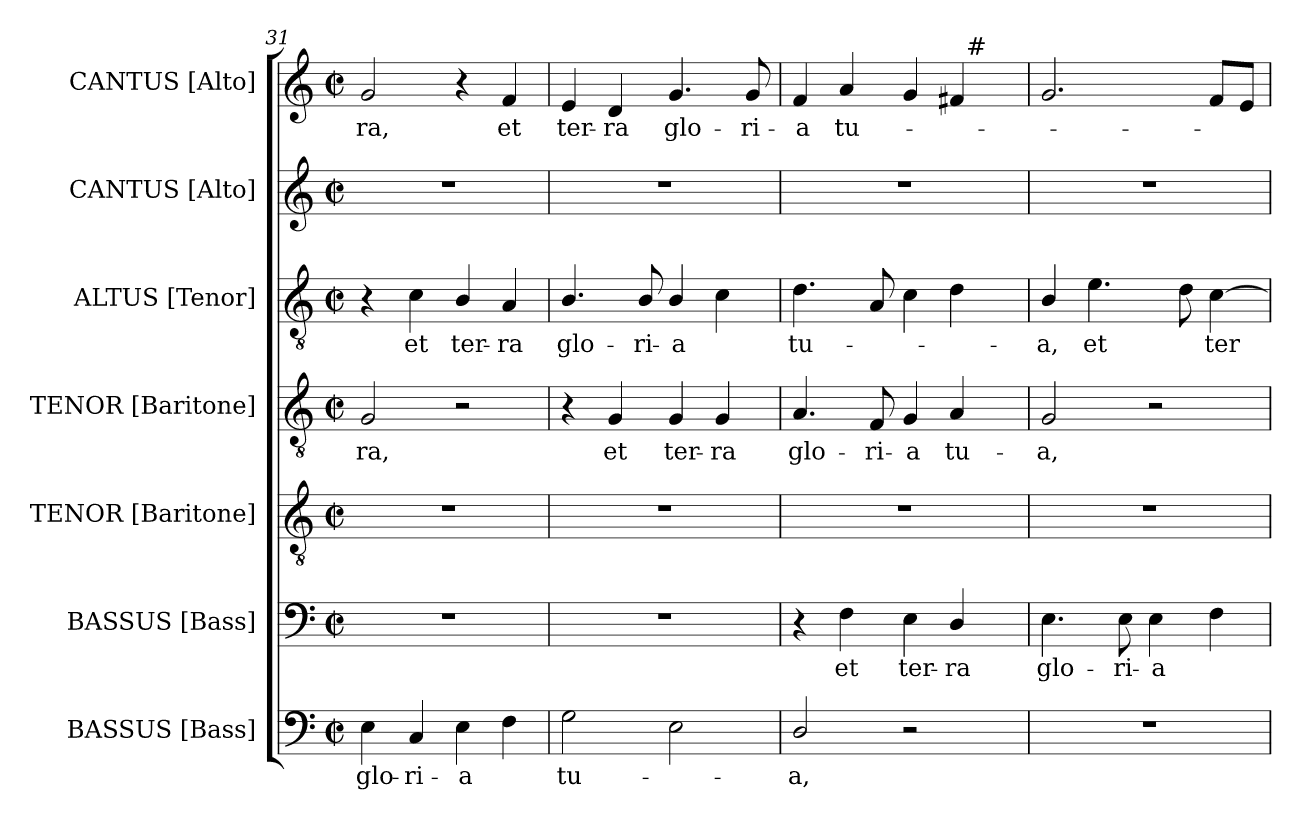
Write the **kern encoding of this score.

**kern	**text	**kern	**text	**kern	**kern	**text	**kern	**text	**kern	**kern	**text
*part7	*part7	*part6	*part6	*part5	*part4	*part4	*part3	*part3	*part2	*part1	*part1
*staff7	*staff7	*staff6	*staff6	*staff5	*staff4	*staff4	*staff3	*staff3	*staff2	*staff1	*staff1
*I"BASSUS [Bass]	*	*I"BASSUS [Bass]	*	*I"TENOR [Baritone]	*I"TENOR [Baritone]	*	*I"ALTUS [Tenor]	*	*I"CANTUS [Alto]	*I"CANTUS [Alto]	*
*I'B.	*	*I'B.	*	*I'Bar.	*I'Bar.	*	*I'T.	*	*I'A.	*I'A.	*
*clefF4	*	*clefF4	*	*clefGv2	*clefGv2	*	*clefGv2	*	*clefG2	*clefG2	*
*	*	*	*	*ITrd7c12	*ITrd7c12	*	*ITrd7c12	*	*	*	*
*k[]	*	*k[]	*	*k[]	*k[]	*	*k[]	*	*k[]	*k[]	*
*C:	*	*C:	*	*C:	*C:	*	*C:	*	*C:	*C:	*
*M2/2	*	*M2/2	*	*M2/2	*M2/2	*	*M2/2	*	*M2/2	*M2/2	*
*met(c|)	*	*met(c|)	*	*met(c|)	*met(c|)	*	*met(c|)	*	*met(c|)	*met(c|)	*
=31	=31	=31	=31	=31	=31	=31	=31	=31	=31	=31	=31
!	!LO:LY:b:color=#000000	!	!	!	!	!	!	!	!	!	!
!	!	!	!	!	!	!LO:LY:b:color=#000000	!	!	!	!	!
!	!	!	!	!	!	!	!	!	!	!	!LO:LY:b:color=#000000
4Ei\	glo-	1r	.	1r	2GGi/	-ra,	4r	.	1r	2gi/	-ra,
!	!LO:LY:b:color=#000000	!	!	!	!	!	!	!	!	!	!
!	!	!	!	!	!	!	!	!LO:LY:b:color=#000000	!	!	!
4Ci/	-ri-	.	.	.	.	.	4Ci\	et	.	.	.
!	!LO:LY:b:color=#000000	!	!	!	!	!	!	!	!	!	!
!	!	!	!	!	!	!	!	!LO:LY:b:color=#000000	!	!	!
4Ei\	-a	.	.	.	2r	.	4BBi/	ter-	.	4r	.
!	!	!	!	!	!	!	!	!LO:LY:b:color=#000000	!	!	!
!	!	!	!	!	!	!	!	!	!	!	!LO:LY:b:color=#000000
4Fi\	.	.	.	.	.	.	4AAi/	-ra	.	4fi/	et
=32	=32	=32	=32	=32	=32	=32	=32	=32	=32	=32	=32
!	!LO:LY:b:color=#000000	!	!	!	!	!	!	!	!	!	!
!	!	!	!	!	!	!	!	!LO:LY:b:color=#000000	!	!	!
!	!	!	!	!	!	!	!	!	!	!	!LO:LY:b:color=#000000
2Gi\	tu-	1r	.	1r	4r	.	4.BBi/	glo-	1r	4ei/	ter-
!	!	!	!	!	!	!LO:LY:b:color=#000000	!	!	!	!	!
!	!	!	!	!	!	!	!	!	!	!	!LO:LY:b:color=#000000
.	.	.	.	.	4GGi/	et	.	.	.	4di/	-ra
!	!	!	!	!	!	!	!	!LO:LY:b:color=#000000	!	!	!
.	.	.	.	.	.	.	8BBi/	-ri-	.	.	.
!	!	!	!	!	!	!LO:LY:b:color=#000000	!	!	!	!	!
!	!	!	!	!	!	!	!	!LO:LY:b:color=#000000	!	!	!
!	!	!	!	!	!	!	!	!	!	!	!LO:LY:b:color=#000000
2Ei\	.	.	.	.	4GGi/	ter-	4BBi/	-a	.	4.gi/	glo-
!	!	!	!	!	!	!LO:LY:b:color=#000000	!	!	!	!	!
.	.	.	.	.	4GGi/	-ra	4Ci\	.	.	.	.
!	!	!	!	!	!	!	!	!	!	!	!LO:LY:b:color=#000000
.	.	.	.	.	.	.	.	.	.	8gi/	-ri-
=33	=33	=33	=33	=33	=33	=33	=33	=33	=33	=33	=33
!	!LO:LY:b:color=#000000	!	!	!	!	!	!	!	!	!	!
!	!	!	!	!	!	!LO:LY:b:color=#000000	!	!	!	!	!
!	!	!	!	!	!	!	!	!LO:LY:b:color=#000000	!	!	!
!	!	!	!	!	!	!	!	!	!	!	!LO:LY:b:color=#000000
*	*	*	*	*	*	*	*	*	*	*^	*
2Di/	-a,	4r	.	1r	4.AAi/	glo-	4.Di\	tu-	1r	4fi/	2ryy	-a
!	!	!	!LO:LY:b:color=#000000	!	!	!	!	!	!	!	!	!
!	!	!	!	!	!	!	!	!	!	!	!	!LO:LY:b:color=#000000
.	.	4Fi\	et	.	.	.	.	.	.	4ai/	.	tu-
!	!	!	!	!	!	!LO:LY:b:color=#000000	!	!	!	!	!	!
.	.	.	.	.	8FFi/	-ri-	8AAi/	.	.	.	.	.
!	!	!	!LO:LY:b:color=#000000	!	!	!	!	!	!	!	!	!
!	!	!	!	!	!	!LO:LY:b:color=#000000	!	!	!	!	!	!
2r	.	4Ei\	ter-	.	4GGi/	-a	4Ci\	.	.	4gi/	4ryy	.
!	!	!	!LO:LY:b:color=#000000	!	!	!	!	!	!	!	!	!
!	!	!	!	!	!	!LO:LY:b:color=#000000	!	!	!	!	!	!
.	.	4Di/	-ra	.	4AAi/	tu-	4Di\	.	.	4f#i/	32ryy	.
.	.	.	.	.	.	.	.	.	.	.	256ryy	.
!	!	!	!	!	!	!	!	!	!	!	!LO:TX:a:t=#	!
.	.	.	.	.	.	.	.	.	.	.	8ryy	.
.	.	.	.	.	.	.	.	.	.	.	16ryy	.
.	.	.	.	.	.	.	.	.	.	.	64..ryy	.
*	*	*	*	*	*	*	*	*	*	*v	*v	*
!!LO:PB:g=z
=34	=34	=34	=34	=34	=34	=34	=34	=34	=34	=34	=34
*	*	*	*	*	*	*	*	*	*	*^	*
!	!	!	!LO:LY:b:color=#000000	!	!	!	!	!	!	!	!	!
*	*	*	*	*	*	*	*	*	*	*v	*v	*
*	*	*	*	*	*	*	*	*	*	*^	*
!	!	!	!	!	!	!LO:LY:b:color=#000000	!	!	!	!	!	!
*	*	*	*	*	*	*	*	*	*	*v	*v	*
*	*	*	*	*	*	*	*	*	*	*^	*
!	!	!	!	!	!	!	!	!LO:LY:b:color=#000000	!	!	!	!
*	*	*	*	*	*	*	*	*	*	*v	*v	*
1r	.	4.Ei\	glo-	1r	2GGi/	-a,	4BBi/	-a,	1r	2.gi/	.
!	!	!	!	!	!	!	!	!LO:LY:b:color=#000000	!	!	!
.	.	.	.	.	.	.	4.Ei\	et	.	.	.
!	!	!	!LO:LY:b:color=#000000	!	!	!	!	!	!	!	!
.	.	8Ei\	-ri-	.	.	.	.	.	.	.	.
!	!	!	!LO:LY:b:color=#000000	!	!	!	!	!	!	!	!
.	.	4Ei\	-a	.	2r	.	.	.	.	.	.
.	.	.	.	.	.	.	8Di\	.	.	.	.
!	!	!	!	!	!	!	!	!LO:LY:b:color=#000000	!	!	!
.	.	4Fi\	.	.	.	.	[>4Ci\	ter-	.	8fi/L	.
.	.	.	.	.	.	.	.	.	.	8ei/J	.
=	=	=	=	=	=	=	=	=	=	=	=
*-	*-	*-	*-	*-	*-	*-	*-	*-	*-	*-	*-
